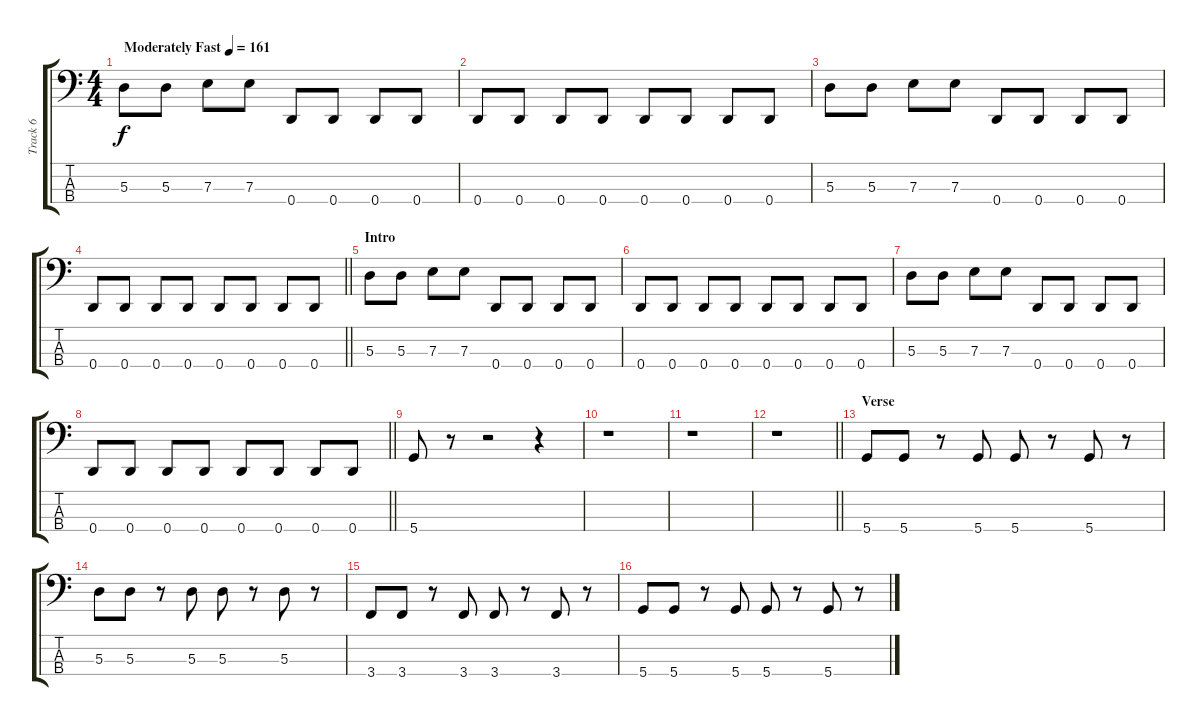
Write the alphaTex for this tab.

\track ("Track 6" "Track 6") {instrument electricbasspick}
\staff {score tabs}
\tuning (G2 D2 A1 D1) {hide}
\ts (4 4)
\tempo (161 "Moderately Fast")
\clef f4
\ks c
5.3.8{dy f instrument electricbasspick} 5.3.8 7.3.8 7.3.8 0.4.8 0.4.8 0.4.8 0.4.8 |
0.4.8 0.4.8 0.4.8 0.4.8 0.4.8 0.4.8 0.4.8 0.4.8 |
5.3.8 5.3.8 7.3.8 7.3.8 0.4.8 0.4.8 0.4.8 0.4.8 |
\barLineRight lightlight
0.4.8 0.4.8 0.4.8 0.4.8 0.4.8 0.4.8 0.4.8 0.4.8 |
\section ("" "Intro")
5.3.8 5.3.8 7.3.8 7.3.8 0.4.8 0.4.8 0.4.8 0.4.8 |
0.4.8 0.4.8 0.4.8 0.4.8 0.4.8 0.4.8 0.4.8 0.4.8 |
5.3.8 5.3.8 7.3.8 7.3.8 0.4.8 0.4.8 0.4.8 0.4.8 |
\barLineRight lightlight
0.4.8 0.4.8 0.4.8 0.4.8 0.4.8 0.4.8 0.4.8 0.4.8 |
5.4.8 r.8 r.2 r.4 |
r.1 |
r.1 |
\barLineRight lightlight
r.1 |
\section ("" "Verse")
5.4.8 5.4.8 r.8 5.4.8 5.4.8 r.8 5.4.8 r.8 |
5.3.8 5.3.8 r.8 5.3.8 5.3.8 r.8 5.3.8 r.8 |
3.4.8 3.4.8 r.8 3.4.8 3.4.8 r.8 3.4.8 r.8 |
5.4.8 5.4.8 r.8 5.4.8 5.4.8 r.8 5.4.8 r.8
